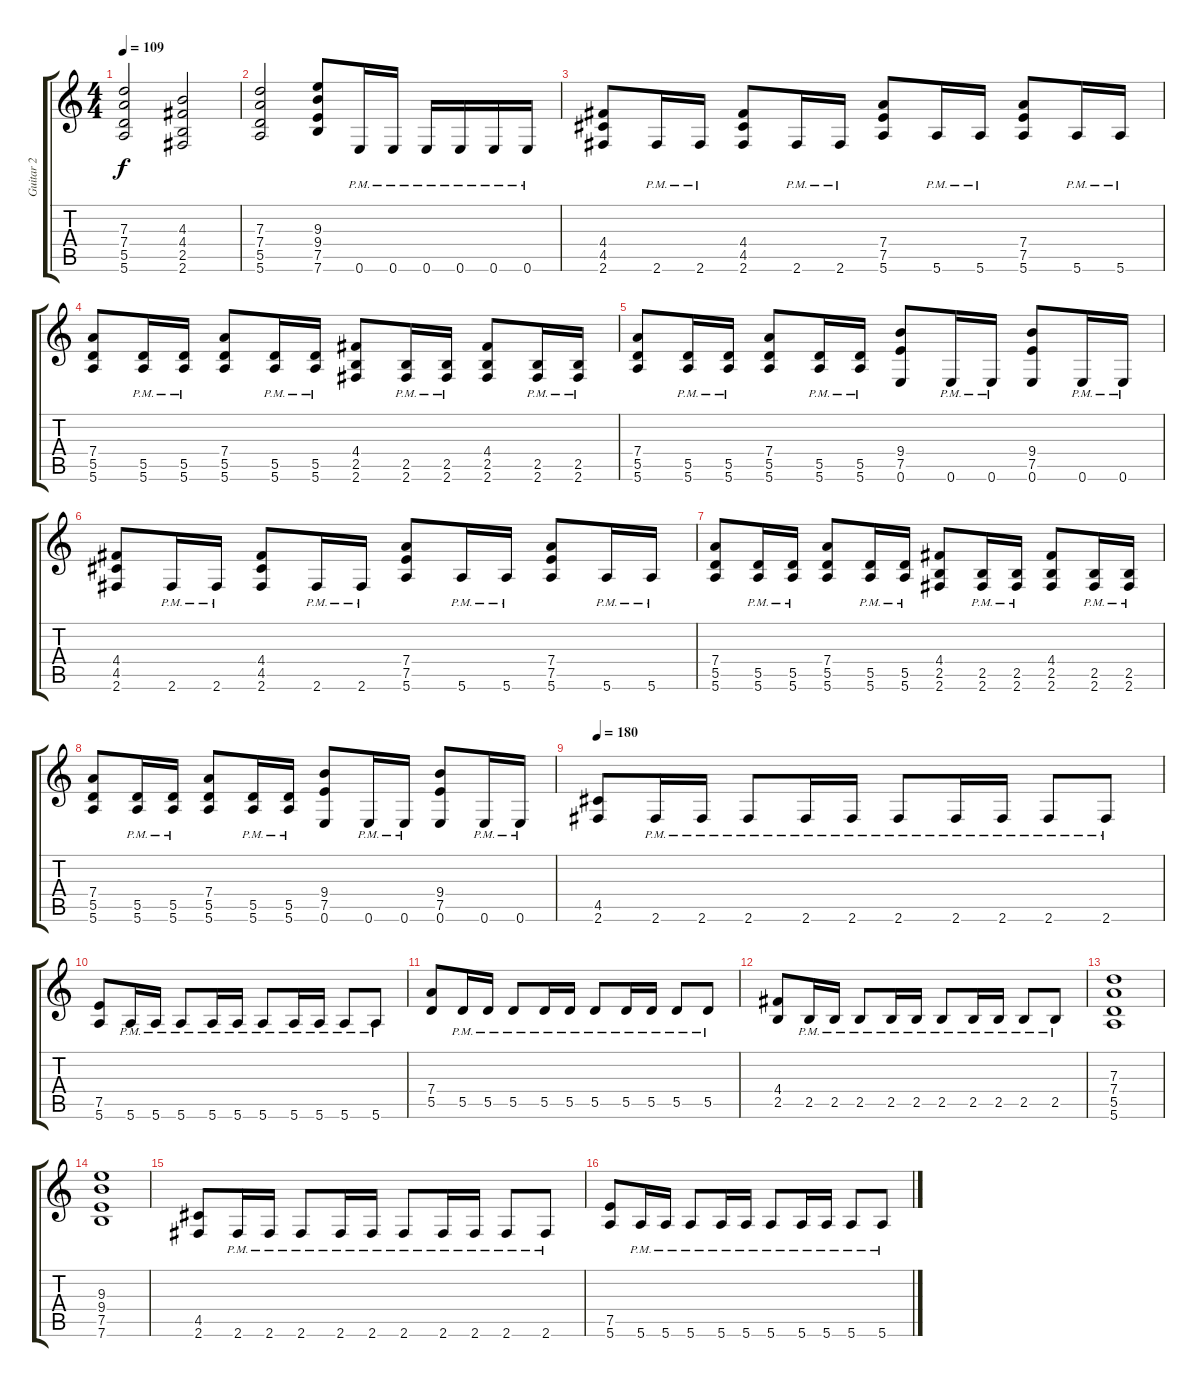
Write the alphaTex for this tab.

\track ("Guitar 2" "Guitar 2") {instrument distortionguitar}
\staff {score tabs}
\tuning (E4 B3 G3 D3 A2 E2) {hide}
\ts (4 4)
\tempo 109
\clef g2
\ks c
(7.3 7.4 5.5 5.6).2{dy f} (4.3 4.4 2.5 2.6).2 |
(7.3 7.4 5.5 5.6).2 (9.3 9.4 7.5 7.6).8 0.6{pm}.16 0.6{pm}.16 0.6{pm}.16 0.6{pm}.16 0.6{pm}.16 0.6{pm}.16 |
(4.4 4.5 2.6).8 2.6{pm}.16 2.6{pm}.16 (4.4 4.5 2.6).8 2.6{pm}.16 2.6{pm}.16 (7.4 7.5 5.6).8 5.6{pm}.16 5.6{pm}.16 (7.4 7.5 5.6).8 5.6{pm}.16 5.6{pm}.16 |
(7.4 5.5 5.6).8 (5.5{pm} 5.6{pm}).16 (5.5{pm} 5.6{pm}).16 (7.4 5.5 5.6).8 (5.5{pm} 5.6{pm}).16 (5.5{pm} 5.6{pm}).16 (4.4 2.5 2.6).8 (2.5{pm} 2.6{pm}).16 (2.5{pm} 2.6{pm}).16 (4.4 2.5 2.6).8 (2.5{pm} 2.6{pm}).16 (2.5{pm} 2.6{pm}).16 |
(7.4 5.5 5.6).8 (5.5{pm} 5.6{pm}).16 (5.5{pm} 5.6{pm}).16 (7.4 5.5 5.6).8 (5.5{pm} 5.6{pm}).16 (5.5{pm} 5.6{pm}).16 (9.4 7.5 0.6).8 0.6{pm}.16 0.6{pm}.16 (9.4 7.5 0.6).8 0.6{pm}.16 0.6{pm}.16 |
(4.4 4.5 2.6).8 2.6{pm}.16 2.6{pm}.16 (4.4 4.5 2.6).8 2.6{pm}.16 2.6{pm}.16 (7.4 7.5 5.6).8 5.6{pm}.16 5.6{pm}.16 (7.4 7.5 5.6).8 5.6{pm}.16 5.6{pm}.16 |
(7.4 5.5 5.6).8 (5.5{pm} 5.6{pm}).16 (5.5{pm} 5.6{pm}).16 (7.4 5.5 5.6).8 (5.5{pm} 5.6{pm}).16 (5.5{pm} 5.6{pm}).16 (4.4 2.5 2.6).8 (2.5{pm} 2.6{pm}).16 (2.5{pm} 2.6{pm}).16 (4.4 2.5 2.6).8 (2.5{pm} 2.6{pm}).16 (2.5{pm} 2.6{pm}).16 |
(7.4 5.5 5.6).8 (5.5{pm} 5.6{pm}).16 (5.5{pm} 5.6{pm}).16 (7.4 5.5 5.6).8 (5.5{pm} 5.6{pm}).16 (5.5{pm} 5.6{pm}).16 (9.4 7.5 0.6).8 0.6{pm}.16 0.6{pm}.16 (9.4 7.5 0.6).8 0.6{pm}.16 0.6{pm}.16 |
\tempo 180
(4.5 2.6).8 2.6{pm}.16 2.6{pm}.16 2.6{pm}.8 2.6{pm}.16 2.6{pm}.16 2.6{pm}.8 2.6{pm}.16 2.6{pm}.16 2.6{pm}.8 2.6{pm}.8 |
(7.5 5.6).8 5.6{pm}.16 5.6{pm}.16 5.6{pm}.8 5.6{pm}.16 5.6{pm}.16 5.6{pm}.8 5.6{pm}.16 5.6{pm}.16 5.6{pm}.8 5.6{pm}.8 |
(7.4 5.5).8 5.5{pm}.16 5.5{pm}.16 5.5{pm}.8 5.5{pm}.16 5.5{pm}.16 5.5{pm}.8 5.5{pm}.16 5.5{pm}.16 5.5{pm}.8 5.5{pm}.8 |
(4.4 2.5).8 2.5{pm}.16 2.5{pm}.16 2.5{pm}.8 2.5{pm}.16 2.5{pm}.16 2.5{pm}.8 2.5{pm}.16 2.5{pm}.16 2.5{pm}.8 2.5{pm}.8 |
(7.3 7.4 5.5 5.6).1 |
(9.3 9.4 7.5 7.6).1 |
(4.5 2.6).8 2.6{pm}.16 2.6{pm}.16 2.6{pm}.8 2.6{pm}.16 2.6{pm}.16 2.6{pm}.8 2.6{pm}.16 2.6{pm}.16 2.6{pm}.8 2.6{pm}.8 |
(7.5 5.6).8 5.6{pm}.16 5.6{pm}.16 5.6{pm}.8 5.6{pm}.16 5.6{pm}.16 5.6{pm}.8 5.6{pm}.16 5.6{pm}.16 5.6{pm}.8 5.6{pm}.8
